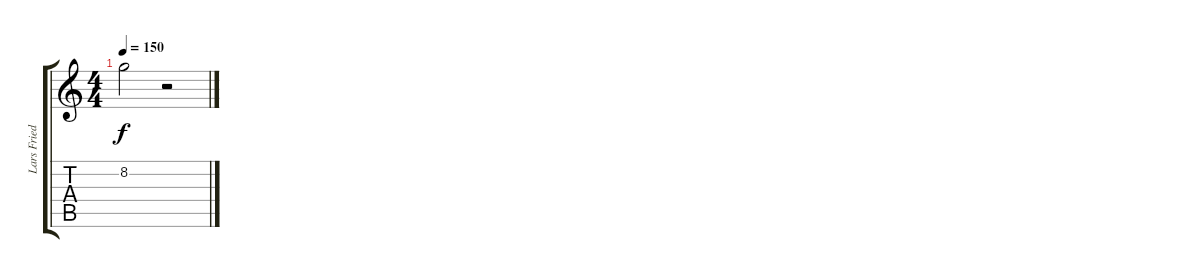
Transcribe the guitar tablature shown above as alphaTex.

\track ("Lars Friedriksen" "Lars Fried") {instrument distortionguitar}
\staff {score tabs}
\tuning (E4 B3 G3 D3 A2 E2) {hide}
\ts (4 4)
\tempo 150
\clef g2
\ks c
8.2{t}.2{dy f} r.2
